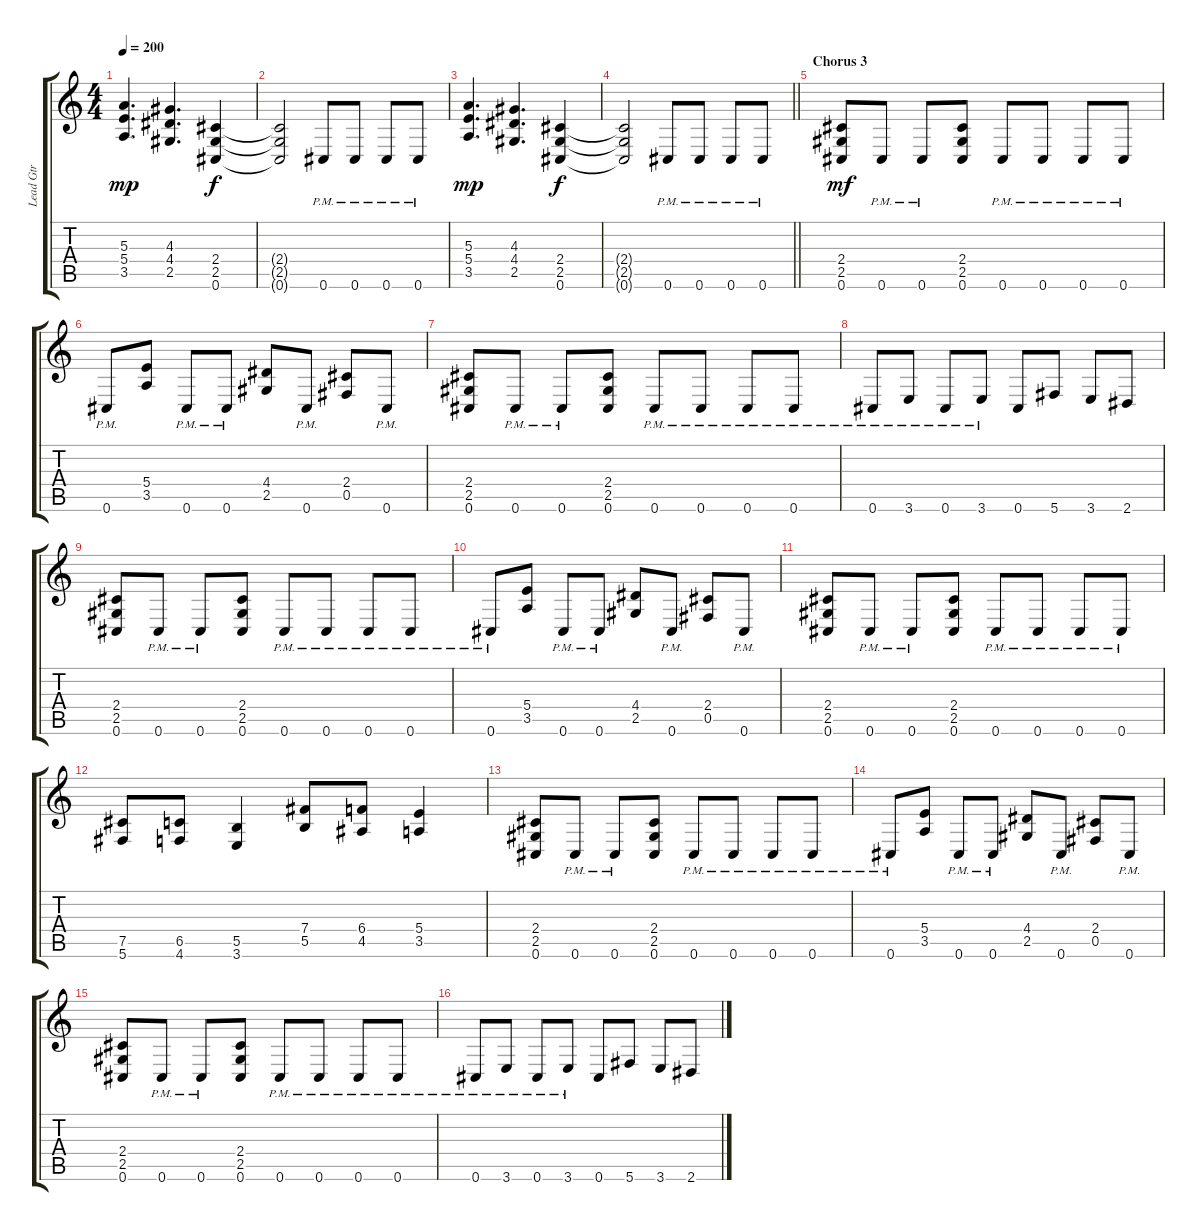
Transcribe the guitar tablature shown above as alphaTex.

\track ("Lead Gtr" "Lead Gtr") {instrument distortionguitar}
\staff {score tabs}
\tuning (Db4 Ab3 E3 B2 Gb2 Db2) {hide}
\ts (4 4)
\tempo 200
\clef g2
\ks c
(5.3 5.4 3.5).4{d dy mp} (4.3 4.4 2.5).4{d} (2.4 2.5 0.6).4{dy f} |
(2.4{t} 2.5{t} 0.6{t}).2 0.6{pm}.8 0.6{pm}.8 0.6{pm}.8 0.6{pm}.8 |
(5.3 5.4 3.5).4{d dy mp} (4.3 4.4 2.5).4{d} (2.4 2.5 0.6).4{dy f} |
\barLineRight lightlight
(2.4{t} 2.5{t} 0.6{t}).2 0.6{pm}.8 0.6{pm}.8 0.6{pm}.8 0.6{pm}.8 |
\section ("" "Chorus 3")
(2.4 2.5 0.6).8{dy mf} 0.6{pm}.8 0.6{pm}.8 (2.4 2.5 0.6).8 0.6{pm}.8 0.6{pm}.8 0.6{pm}.8 0.6{pm}.8 |
0.6{pm}.8 (5.4 3.5).8 0.6{pm}.8 0.6{pm}.8 (4.4 2.5).8 0.6{pm}.8 (2.4 0.5).8 0.6{pm}.8 |
(2.4 2.5 0.6).8 0.6{pm}.8 0.6{pm}.8 (2.4 2.5 0.6).8 0.6{pm}.8 0.6{pm}.8 0.6{pm}.8 0.6{pm}.8 |
0.6{pm}.8 3.6{pm}.8 0.6{pm}.8 3.6{pm}.8 0.6.8 5.6.8 3.6.8 2.6.8 |
(2.4 2.5 0.6).8 0.6{pm}.8 0.6{pm}.8 (2.4 2.5 0.6).8 0.6{pm}.8 0.6{pm}.8 0.6{pm}.8 0.6{pm}.8 |
0.6{pm}.8 (5.4 3.5).8 0.6{pm}.8 0.6{pm}.8 (4.4 2.5).8 0.6{pm}.8 (2.4 0.5).8 0.6{pm}.8 |
(2.4 2.5 0.6).8 0.6{pm}.8 0.6{pm}.8 (2.4 2.5 0.6).8 0.6{pm}.8 0.6{pm}.8 0.6{pm}.8 0.6{pm}.8 |
(7.5 5.6).8 (6.5 4.6).8 (5.5 3.6).4 (7.4 5.5).8 (6.4 4.5).8 (5.4 3.5).4 |
(2.4 2.5 0.6).8 0.6{pm}.8 0.6{pm}.8 (2.4 2.5 0.6).8 0.6{pm}.8 0.6{pm}.8 0.6{pm}.8 0.6{pm}.8 |
0.6{pm}.8 (5.4 3.5).8 0.6{pm}.8 0.6{pm}.8 (4.4 2.5).8 0.6{pm}.8 (2.4 0.5).8 0.6{pm}.8 |
(2.4 2.5 0.6).8 0.6{pm}.8 0.6{pm}.8 (2.4 2.5 0.6).8 0.6{pm}.8 0.6{pm}.8 0.6{pm}.8 0.6{pm}.8 |
0.6{pm}.8 3.6{pm}.8 0.6{pm}.8 3.6{pm}.8 0.6.8 5.6.8 3.6.8 2.6.8
